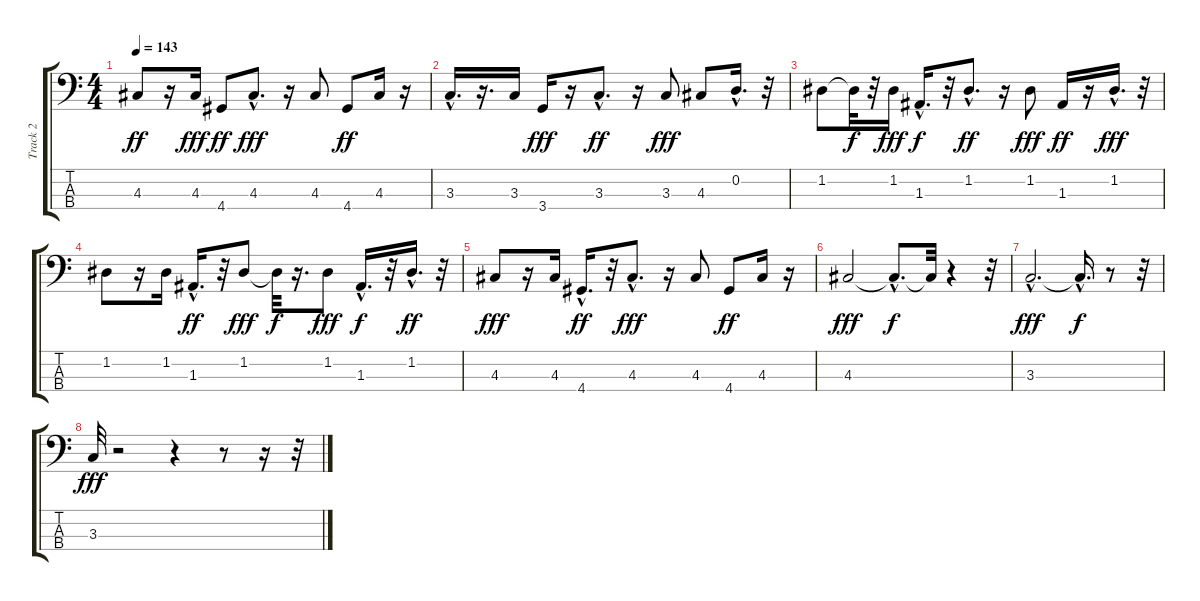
\track ("Track 2" "Track 2") {instrument electricbassfinger}
\staff {score tabs}
\tuning (G2 D2 A1 E1) {hide}
\ts (4 4)
\tempo 143
\clef f4
\ks c
4.3.8{dy ff} r.16 4.3.16{dy fff} 4.4.8{dy ff} 4.3{hac}.8{d dy fff} r.16 4.3.8 4.4.8{dy ff} 4.3.16 r.16 |
3.3{hac}.16{d} r.16{d} 3.3.16 3.4.16{dy fff} r.16 3.3{hac}.8{d dy ff} r.16 3.3.8{dy fff} 4.3.8 0.2{hac}.16{d} r.32 |
1.2.8 1.2{t}.32{dy f} r.32 1.2.16{dy fff} 1.3{hac}.16{d dy f} r.32 1.2{hac}.8{d dy ff} r.16 1.2.8{dy fff} 1.3.16{dy ff} r.16 1.2{hac}.16{d dy fff} r.32 |
1.2.8 r.16 1.2.16 1.3{hac}.16{d dy ff} r.32 1.2.8{dy fff} 1.2{t}.32{dy f} r.16{d} 1.2.8{dy fff} 1.3{hac}.16{d dy f} r.32 1.2{hac}.16{d dy ff} r.32 |
4.3.8{dy fff} r.16 4.3.16 4.4{hac}.16{d dy ff} r.32 4.3{hac}.8{d dy fff} r.16 4.3.8 4.4.8{dy ff} 4.3.16 r.16 |
4.3.2{dy fff} 4.3{hac t}.8{d dy f} 4.3{t}.32 r.4 r.32 |
3.3{hac}.2{d dy fff} 3.3{hac t}.16{d dy f} r.8 r.32 |
3.3.32{dy fff} r.2 r.4 r.8 r.16 r.32
